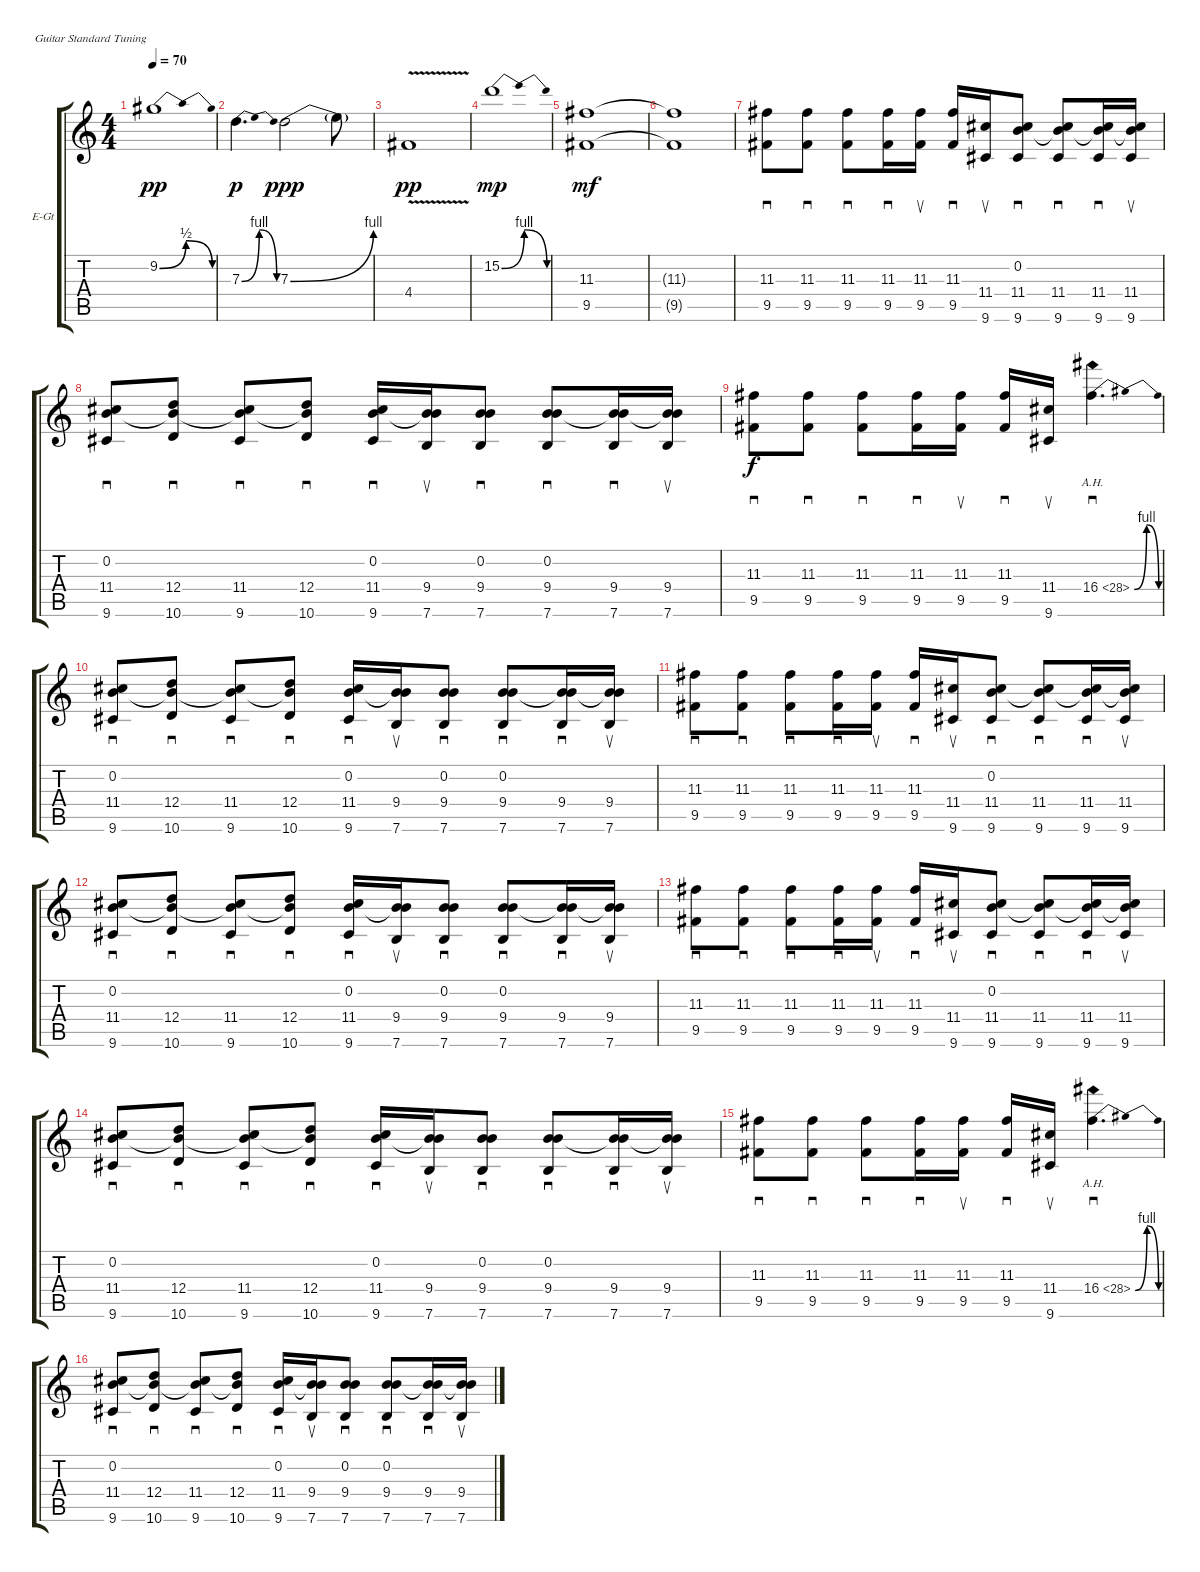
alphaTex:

\defaultSystemsLayout 4
\bracketExtendMode groupsimilarinstruments
\firstSystemTrackNameOrientation horizontal
\otherSystemsTrackNameOrientation horizontal
\track ("Isaac Brock - Guitar 2" "E-Gt") {instrument distortionguitar}
\staff {score tabs}
\tuning (E4 B3 G3 D3 A2 E2)
\ts (4 4)
\tempo 70
\clef g2
\scale
0.333333
\ks c
9.2{be (bendrelease 0 0 0.6 2 5.3999999999999995 2 12.6 0)}.1{dy pp} |
\scale
0.333333 7.3{be (bendrelease 0 0 0.6 4 8.4 4 20.4 0)}.4{d dy p} 7.3{be (bend 0 0 0.6 4)}.2{dy ppp} 7.3{t}.8 |
\scale
0.333333 4.4{v}.1{dy pp} |
\scale
0.333333 15.2{be (bendrelease 0 0 0.6 4 5.3999999999999995 4 12.6 0)}.1{dy mp} |
\scale
0.333333 (9.5 11.3).1{dy mf} |
\scale
0.333333 (9.5{t} 11.3{t}).1 |
\scale
0.333333 (9.5 11.3).8{sd} (9.5 11.3).8{sd} (9.5 11.3).8{sd} (9.5 11.3).16{sd} (9.5 11.3).16{su} (9.5 11.3).16{sd} (9.6 11.4).16{su} (11.4 9.6 0.2).8{sd} (11.4 9.6 0.2{t}).8{sd} (11.4 9.6 0.2{t}).16{sd} (11.4 9.6 0.2{t}).16{su} |
\scale
0.333333 (9.6 11.4 0.2).8{sd} (12.4 10.6 0.2{t}).8{sd} (9.6 11.4 0.2{t}).8{sd} (12.4 10.6 0.2{t}).8{sd} (9.6 11.4 0.2).16{sd} (7.6 9.4 0.2{t}).16{su} (9.4 7.6 0.2).8{sd} (9.4 7.6 0.2).8{sd} (7.6 9.4 0.2{t}).16{sd} (9.4 7.6 0.2{t}).16{su} |
\scale
0.333333 (9.5 11.3).8{sd dy f} (9.5 11.3).8{sd} (9.5 11.3).8{sd} (9.5 11.3).16{sd} (9.5 11.3).16{su} (9.5 11.3).16{sd} (9.6 11.4).16{su} 16.4{be (bendrelease 16.8 0 25.8 4 37.199999999999996 4 43.8 0) ah 12}.4{d sd} |
\scale
0.333333 (9.6 11.4 0.2).8{sd} (12.4 10.6 0.2{t}).8{sd} (9.6 11.4 0.2{t}).8{sd} (12.4 10.6 0.2{t}).8{sd} (9.6 11.4 0.2).16{sd} (7.6 9.4 0.2{t}).16{su} (9.4 7.6 0.2).8{sd} (9.4 7.6 0.2).8{sd} (7.6 9.4 0.2{t}).16{sd} (9.4 7.6 0.2{t}).16{su} |
\scale
0.333333 (9.5 11.3).8{sd} (9.5 11.3).8{sd} (9.5 11.3).8{sd} (9.5 11.3).16{sd} (9.5 11.3).16{su} (9.5 11.3).16{sd} (9.6 11.4).16{su} (11.4 9.6 0.2).8{sd} (11.4 9.6 0.2{t}).8{sd} (11.4 9.6 0.2{t}).16{sd} (11.4 9.6 0.2{t}).16{su} |
\scale
0.333333 (9.6 11.4 0.2).8{sd} (12.4 10.6 0.2{t}).8{sd} (9.6 11.4 0.2{t}).8{sd} (12.4 10.6 0.2{t}).8{sd} (9.6 11.4 0.2).16{sd} (7.6 9.4 0.2{t}).16{su} (9.4 7.6 0.2).8{sd} (9.4 7.6 0.2).8{sd} (7.6 9.4 0.2{t}).16{sd} (9.4 7.6 0.2{t}).16{su} |
\scale
0.333333 (9.5 11.3).8{sd} (9.5 11.3).8{sd} (9.5 11.3).8{sd} (9.5 11.3).16{sd} (9.5 11.3).16{su} (9.5 11.3).16{sd} (9.6 11.4).16{su} (11.4 9.6 0.2).8{sd} (11.4 9.6 0.2{t}).8{sd} (11.4 9.6 0.2{t}).16{sd} (11.4 9.6 0.2{t}).16{su} |
\scale
0.333333 (9.6 11.4 0.2).8{sd} (12.4 10.6 0.2{t}).8{sd} (9.6 11.4 0.2{t}).8{sd} (12.4 10.6 0.2{t}).8{sd} (9.6 11.4 0.2).16{sd} (7.6 9.4 0.2{t}).16{su} (9.4 7.6 0.2).8{sd} (9.4 7.6 0.2).8{sd} (7.6 9.4 0.2{t}).16{sd} (9.4 7.6 0.2{t}).16{su} |
\scale
0.333333 (9.5 11.3).8{sd} (9.5 11.3).8{sd} (9.5 11.3).8{sd} (9.5 11.3).16{sd} (9.5 11.3).16{su} (9.5 11.3).16{sd} (9.6 11.4).16{su} 16.4{be (bendrelease 16.8 0 25.8 4 37.199999999999996 4 43.8 0) ah 12}.4{d sd} |
\scale
0.333333 (9.6 11.4 0.2).8{sd} (12.4 10.6 0.2{t}).8{sd} (9.6 11.4 0.2{t}).8{sd} (12.4 10.6 0.2{t}).8{sd} (9.6 11.4 0.2).16{sd} (7.6 9.4 0.2{t}).16{su} (9.4 7.6 0.2).8{sd} (9.4 7.6 0.2).8{sd} (7.6 9.4 0.2{t}).16{sd} (9.4 7.6 0.2{t}).16{su}
